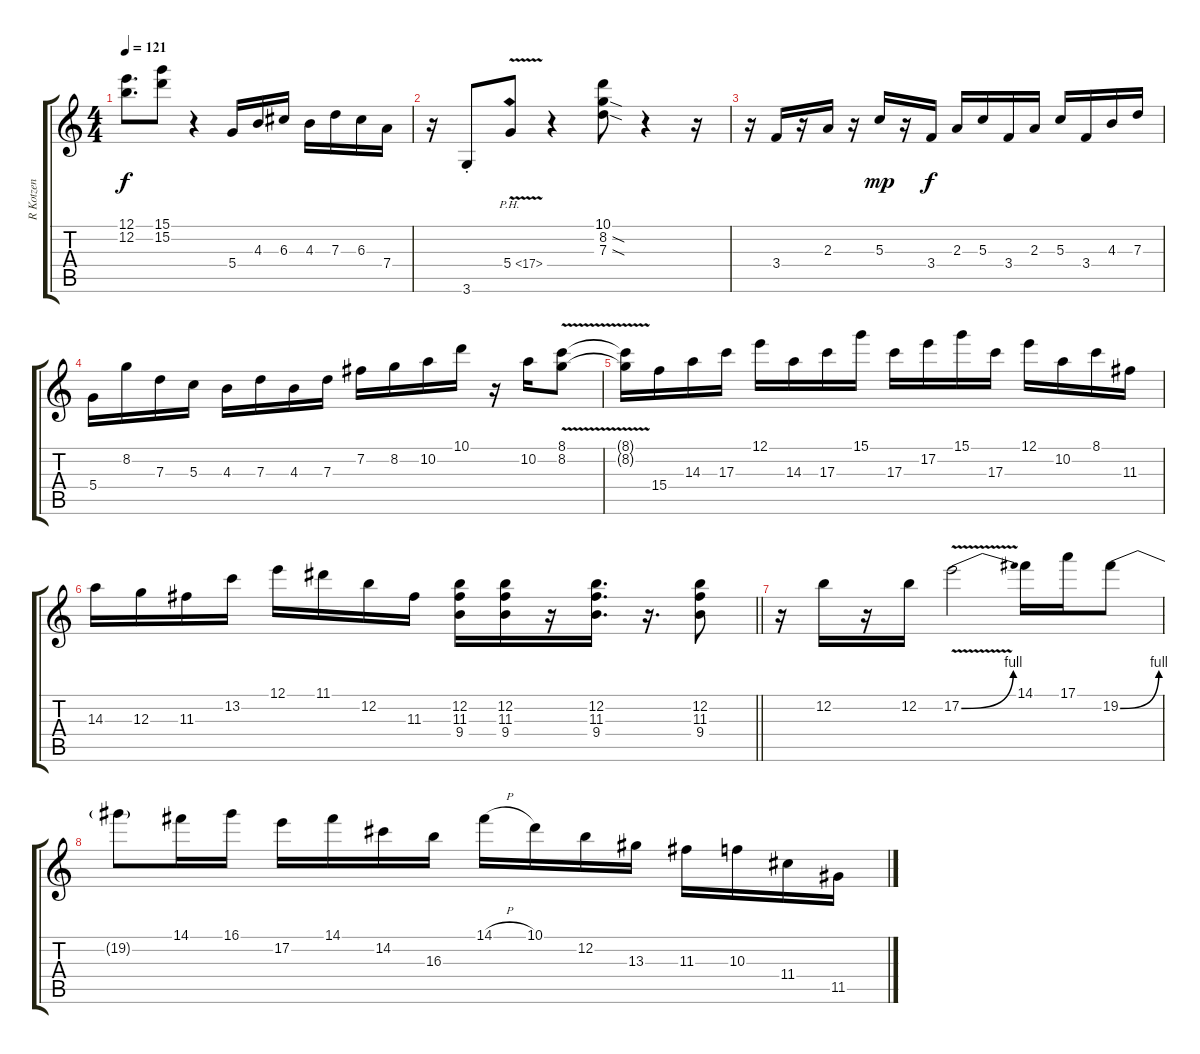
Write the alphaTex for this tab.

\track ("R Kotzen" "R Kotzen") {instrument overdrivenguitar}
\staff {score tabs}
\tuning (E4 B3 G3 D3 A2 E2) {hide}
\ts (4 4)
\tempo 121
\clef g2
\ks c
(12.1 12.2).8{d dy f} (15.1 15.2).8 r.4 5.4.16 4.3.16 6.3.16 4.3.16 7.3.16 6.3.16 7.4.16 |
r.16 3.6{st}.8 5.4{ph 12 v}.8 r.4 (10.1 8.2{sod} 7.3{sod}).8 r.4 r.16 |
r.16 3.4.16 r.16 2.3.16 r.16 5.3.16{dy mp} r.16 3.4.16{dy f} 2.3.16 5.3.16 3.4.16 2.3.16 5.3.16 3.4.16 4.3.16 7.3.16 |
5.4.16 8.2.16 7.3.16 5.3.16 4.3.16 7.3.16 4.3.16 7.3.16 7.2.16 8.2.16 10.2.16 10.1.16 r.16 10.2.16 (8.1{v} 8.2).8 |
(8.1{t} 8.2{t}).16 15.4.16 14.3.16 17.3.16 12.1.16 14.3.16 17.3.16 15.1.16 17.3.16 17.2.16 15.1.16 17.3.16 12.1.16 10.2.16 8.1.16 11.3.16 |
\barLineRight lightlight
14.3.16 12.3.16 11.3.16 13.2.16 12.1.16 11.1.16 12.2.16 11.3.16 (12.2 11.3 9.4).16 (12.2 11.3 9.4).16 r.16 (12.2 11.3 9.4).16{d} r.16{d} (12.2 11.3 9.4).8 |
\section ("" "")
r.16 12.2.16 r.16 12.2.16 17.2{be (bend 0 0 60 4) v}.2 14.1.16 17.1.16 19.2{be (bend 0 0 60 4)}.8 |
19.2{t}.8 14.1.16 16.1.16 17.2.16 14.1.16 14.2.16 16.3.16 14.1{h}.16 10.1.16 12.2.16 13.3.16 11.3.16 10.3.16 11.4.16 11.5.16
